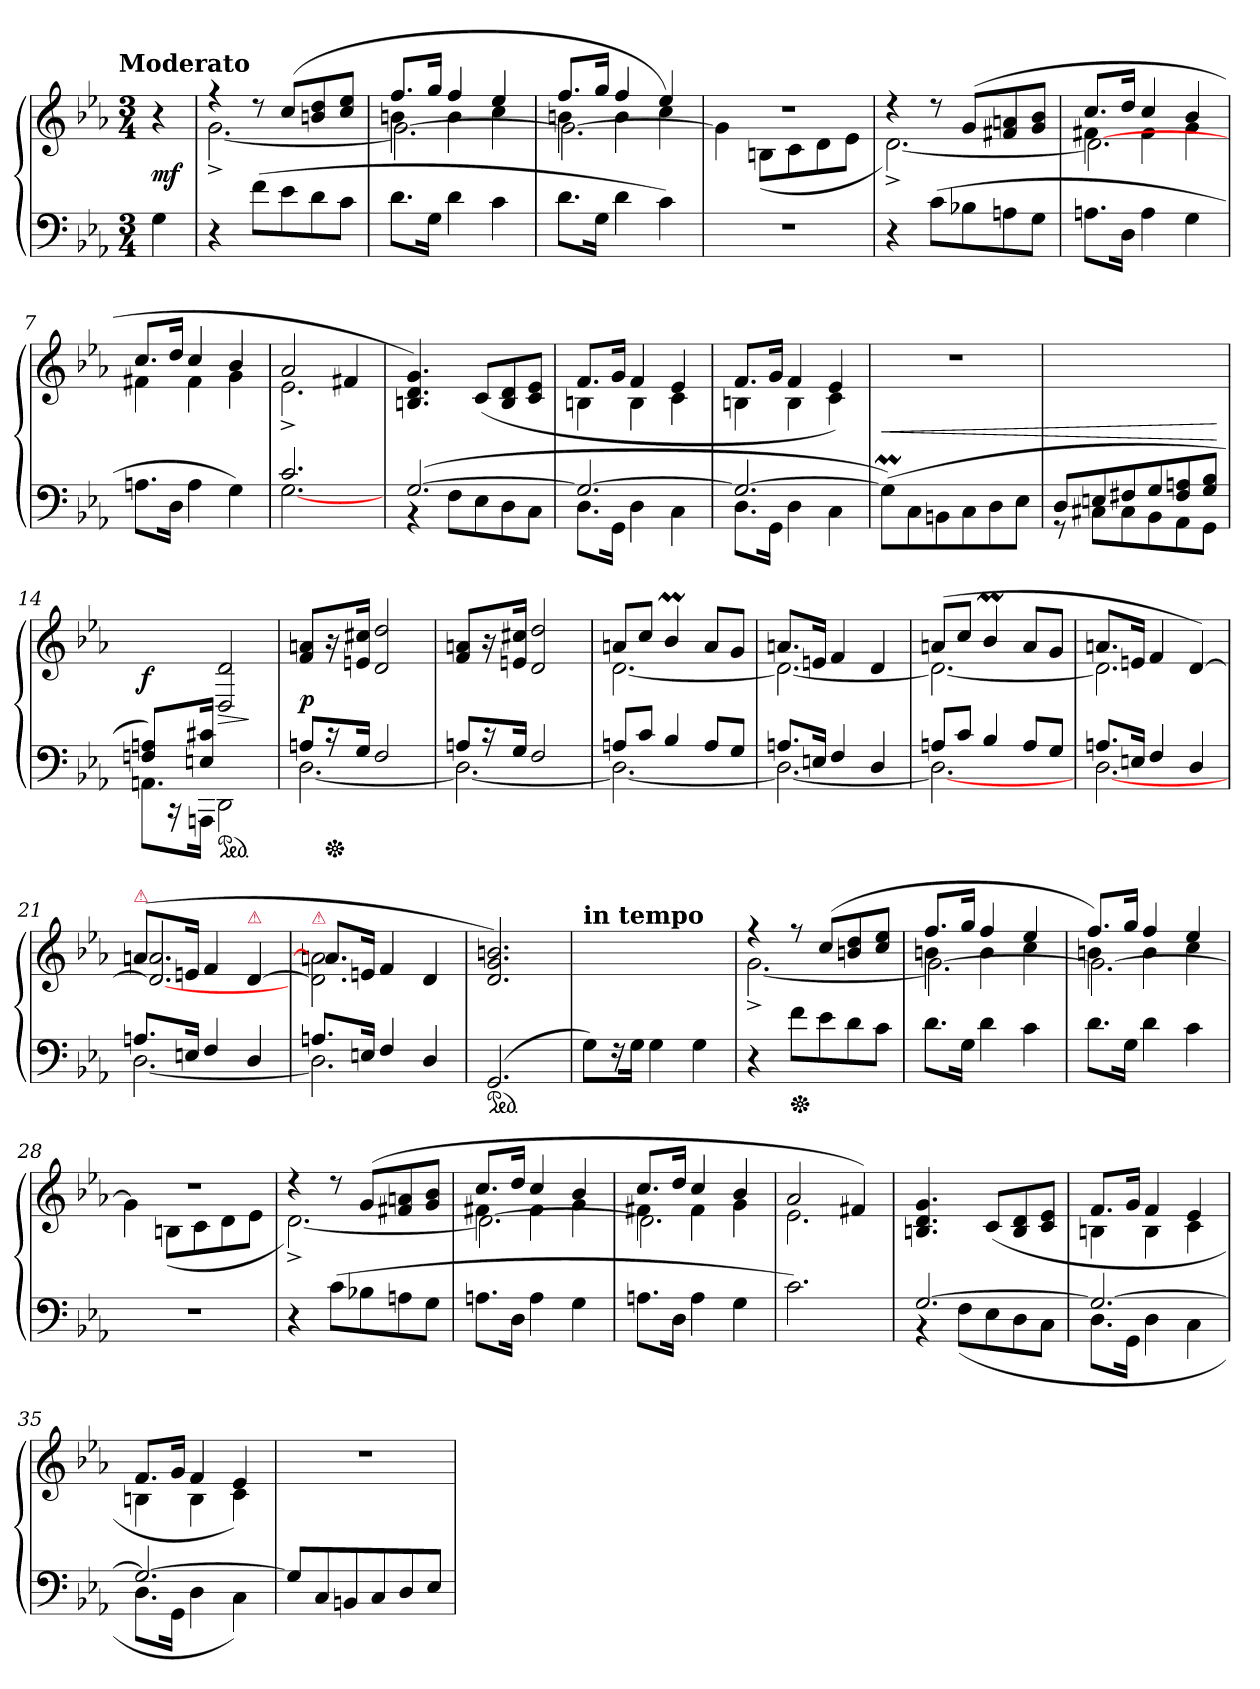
**kern	**kern	**dynam
*part1	*part1	*part1
*staff2	*staff1	*staff1/2
*clefF4	*clefG2	*
*k[b-e-a-]	*k[b-e-a-]	*
*c:	*c:	*
!!LO:TX:omd:t=Moderato
*M3/4	*M3/4	*
*MM92	*MM92	*
=	=	=
4G	4r	mf
=1	=1	=1
*	*^	*
4r	4rff	[2.g^	.
(8fL	8r	.	.
8e-	(8ccL	.	.
8d	8bn 8dd	.	.
8cJ	8cc 8ee-J	.	.
=2	=2	=2	=2
*	*	*^	*
8.dL	8.ffL	4bn	2.g\_	.
16GJk	16ggJk	.	.	.
4d	4ff	4b	.	.
4c	4ee-	4cc	.	.
=3	=3	=3	=3	=3
8.dL	8.ffL	4bn	2.g\_	.
16GJk	16ggJk	.	.	.
4d	4ff	4b	.	.
4c)	4ee-	4cc)	.	.
*	*	*v	*v	*
=4	=4	=4	=4
2.r	2.r	4g]	.
.	.	(>8Bn\L	.
.	.	8c	.
.	.	8d	.
.	.	8e-J	.
=5	=5	=5	=5
4r	4r	[2.d^)	.
(8cL	8r	.	.
8B-X	(8gL	.	.
8An	8f#X 8an	.	.
8GJ	8g 8b-J	.	.
=6	=6	=6	=6
*	*	*^	*
8.AnL	8.ccL	4f#X	2.d\_	.
16DJk	16ddJk	.	.	.
4A	4cc	4f#	.	.
4G	4b-	4g	.	.
*	*	*v	*v	*
=7	=7	=7	=7
8.AnL	8.ccL	4f#X	.
16DJk	16ddJk	.	.
4A	4cc	4f#	.
4G)	4b-	4g	.
=8	=8	=8	=8
*^	*	*	*
2.c	[2.G	2a-	2.e-^	.
.	.	4f#X	.	.
*	*	*v	*v	*
=9	=9	=9	=9
(<[2.G	4r	4.Bn 4.d 4.g)	.
.	8FL	.	.
.	8E-	(>8cL	.
.	8D	8B 8d	.
.	8CJ	8c 8e-J	.
=10	=10	=10	=10
*	*	*^	*
2.G_	8.DL	8.fL	4Bn	.
.	16GGJk	16gJk	.	.
.	4D	4f	4B	.
.	4C	4e-	4c	.
=11	=11	=11	=11	=11
2.G_	8.DL	8.fL	4Bn	.
.	16GGJk	16gJk	.	.
.	4D	4f	4B	.
.	4C	4e-)	4c	.
*v	*v	*	*	*
*	*v	*v	*
=12	=12	=12
(8Gm\L])	2.r	<
8C	.	.
8BBn	.	.
8C	.	.
8D	.	.
8E-J	.	.
=13	=13	=13
*^	*	*
8rGG	8D/L	2.ryy	.
8C#X\L	8En	.	.
8C#	8F#X	.	.
8BB-	8G	.	.
8AA-	8F# 8An	.	.
8GGJ	8G 8B-J	.	.
*v	*v	*	*
.	.	[
=14	=14	=14
*^	*	*
8.AAn\L	8Fn/ 8An/L)	8.ryy	f
.	16r	.	.
16AAAnJk	16En/ 16c#X/Jk	16ryy	.
*ped	*	*	*
2DD\	2ryy	2D/ 2d/	>
*v	*v	*	*
.	.	]
=15	=15	=15
*^	*	*
8AnL	[2.D	8f 8anL	p
*Xped	*	*	*
16r	.	16r	.
16GJk	.	16en 16cc#XJk	.
2F	.	2d 2dd	.
=16	=16	=16	=16
8AnL	2.D_	8f 8anL	.
16r	.	16r	.
16GJk	.	16en 16cc#XJk	.
2F	.	2d 2dd	.
=17	=17	=17	=17
*	*	*^	*
8AnL	2.D_	8anL	[2.d	.
8cJ	.	8ccJ	.	.
4B-	.	4b-M	.	.
8AL	.	8aL	.	.
8GJ	.	8gJ	.	.
=18	=18	=18	=18	=18
8.AnL	2.D_	8.anL	2.d_	.
16EnJk	.	16enJk	.	.
4F	.	4f	.	.
4D	.	4d	.	.
=19	=19	=19	=19	=19
8AnL	2.D_	(8anL	2.d_	.
8cJ	.	8ccJ	.	.
4B-	.	4b-M	.	.
8AL	.	8aL	.	.
8GJ	.	8gJ	.	.
=20	=20	=20	=20	=20
8.AnL	[2.D	8.anL	2.d]	.
16EnJk	.	16enJk	.	.
4F	.	4f	.	.
4D	.	[<4d)	.	.
=21	=21	=21	=21	=21
!	!	!LO:TX:a:color=crimson:t=⚠	!	!
8.AnL	[2.D	(>8.anL	2.d_</ 2.an/	.
16EnJk	.	16enJk	.	.
4F	.	4f	.	.
!	!	!LO:TX:a:color=crimson:t=⚠	!	!
4D	.	[4d	.	.
=22	=22	=22	=22	=22
!	!	!LO:TX:a:Bi:color=crimson:t=⚠	!	!
8.AnL	2.D]	2.d]\ 2.an]\	8.an/L	.
16EnJk	.	.	16enJk	.
4F	.	.	4f/	.
4D	.	.	4d/	.
*v	*v	*	*	*
*	*v	*v	*
=23	=23	=23
*ped	*	*
(2.GG	2.d 2.g 2.bn)	.
=24	=24	=24
!	!LO:TX:a:B:t=in tempo	!
8GL)	2.ryy	.
16r	.	.
16GJk	.	.
4G	.	.
4G	.	.
=25	=25	=25
*	*^	*
4r	4rff	[2.g^	.
*Xped	*	*	*
8fL	8rff	.	.
8e-	(8ccL	.	.
8d	8bn 8dd	.	.
8cJ	8cc 8ee-J	.	.
=26	=26	=26	=26
*	*	*^	*
8.dL	8.ffL	4bn	2.g\_	.
16GJk	16ggJk	.	.	.
4d	4ff	4b	.	.
4c	4ee-	4cc	.	.
=27	=27	=27	=27	=27
8.dL	8.ffL)	4bn	2.g\_	.
16GJk	16ggJk	.	.	.
4d	4ff	4b	.	.
4c	4ee-	4cc	.	.
*	*	*v	*v	*
=28	=28	=28	=28
2.r	2.r	4g\]	.
.	.	(>8Bn\L	.
.	.	8c	.
.	.	8d	.
.	.	8e-J	.
=29	=29	=29	=29
4r	4r	[2.d^)	.
(8cL	8r	.	.
8B-X	(8gL	.	.
8An	8f#X 8an	.	.
8GJ	8g 8b-J	.	.
=30	=30	=30	=30
*	*	*^	*
8.AnL	8.ccL	4f#X	2.d\_	.
16DJk	16ddJk	.	.	.
4A	4cc	4f#	.	.
4G	4b-	4g	.	.
=31	=31	=31	=31	=31
8.AnL	8.ccL	4f#X	2.d\]	.
16DJk	16ddJk	.	.	.
4A	4cc	4f#	.	.
4G	4b-	4g	.	.
*	*	*v	*v	*
=32	=32	=32	=32
2.c)	2a-	2.e-	.
.	4f#X)	.	.
*	*v	*v	*
=33	=33	=33
*^	*	*
[2.G	4r	4.Bn 4.d 4.g	.
.	(8FL	.	.
.	8E-	(>8cL	.
.	8D	8B 8d	.
.	8CJ	8c 8e-J	.
=34	=34	=34	=34
*	*	*^	*
2.G_	8.DL	8.fL	4Bn	.
.	16GGJk	16gJk	.	.
.	4D	4f	4B	.
.	4C	4e-	4c	.
=35	=35	=35	=35	=35
2.G_	8.DL	8.fL	4Bn	.
.	16GGJk	16gJk	.	.
.	4D	4f	4B	.
.	4C)	4e-	4c)	.
*v	*v	*	*	*
*	*v	*v	*
=36	=36	=36
8GL]	2.r	.
8C/	.	.
8BBn	.	.
8C	.	.
8D	.	.
8E-J	.	.
=	=	=
*-	*-	*-
